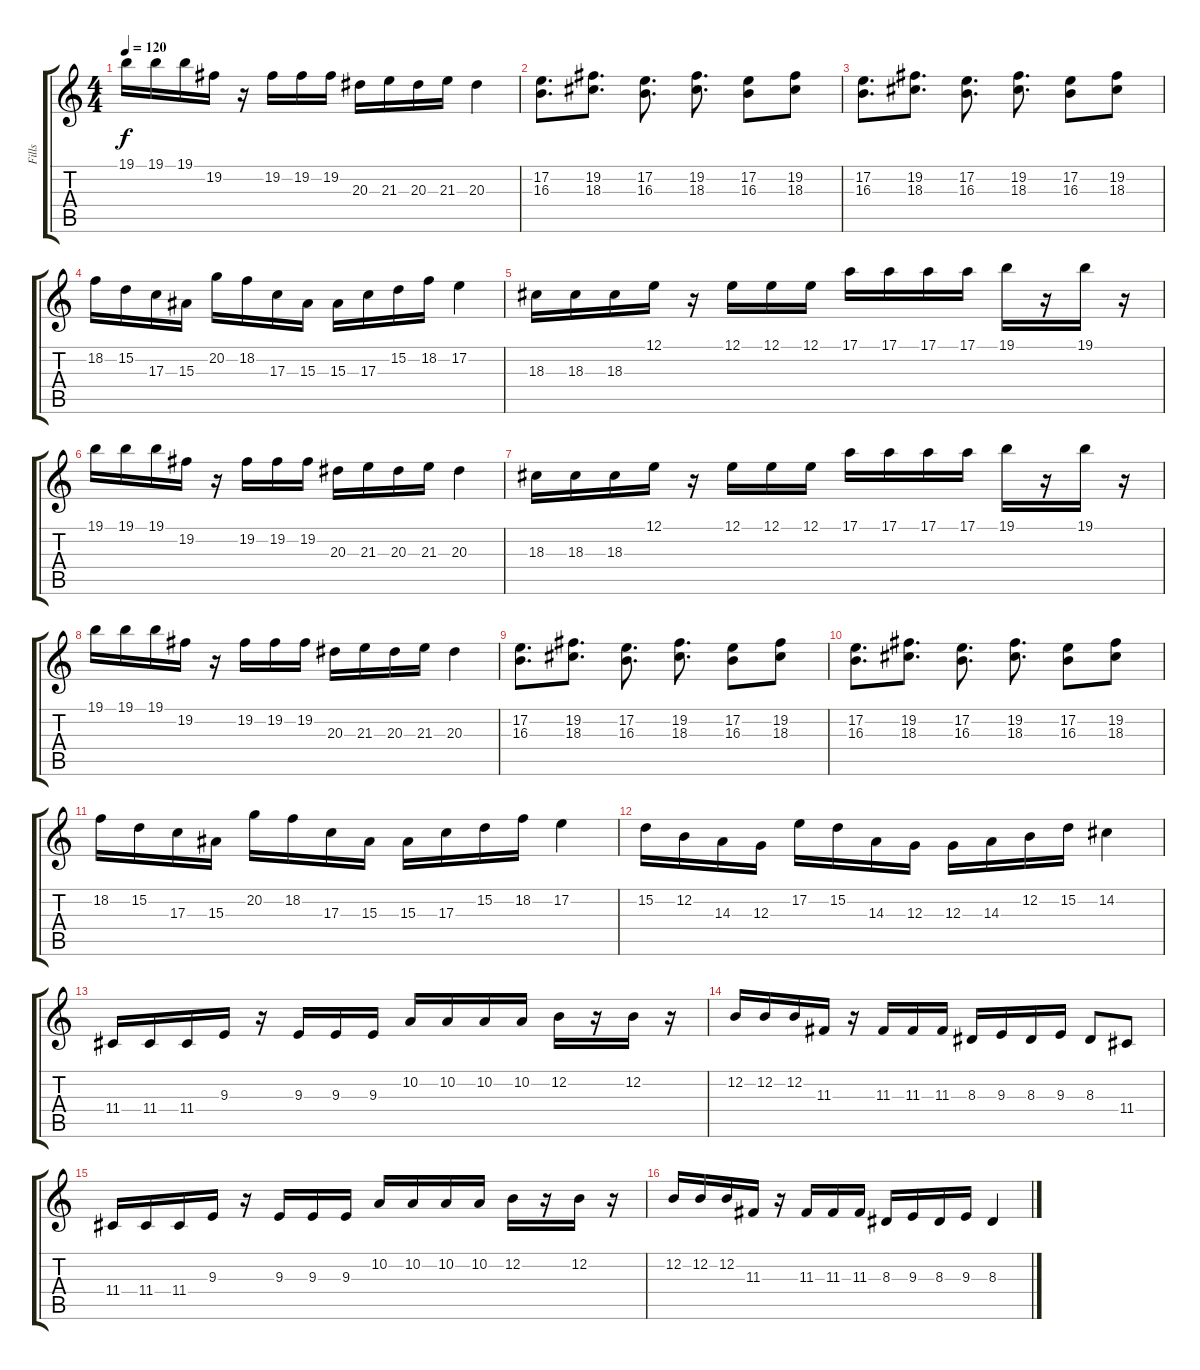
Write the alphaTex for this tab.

\track ("Fills" "Fills") {instrument rockorgan}
\staff {score tabs}
\tuning (E4 B3 G3 D3 A2 E2) {hide}
\ts (4 4)
\tempo 120
\clef g2
\ks c
19.1.16{dy f} 19.1.16 19.1.16 19.2.16 r.16 19.2.16 19.2.16 19.2.16 20.3.16 21.3.16 20.3.16 21.3.16 20.3.4 |
(17.2 16.3).8{d} (19.2 18.3).8{d} (17.2 16.3).8{d} (19.2 18.3).8{d} (17.2 16.3).8 (19.2 18.3).8 |
(17.2 16.3).8{d} (19.2 18.3).8{d} (17.2 16.3).8{d} (19.2 18.3).8{d} (17.2 16.3).8 (19.2 18.3).8 |
18.2.16 15.2.16 17.3.16 15.3.16 20.2.16 18.2.16 17.3.16 15.3.16 15.3.16 17.3.16 15.2.16 18.2.16 17.2.4 |
18.3.16 18.3.16 18.3.16 12.1.16 r.16 12.1.16 12.1.16 12.1.16 17.1.16 17.1.16 17.1.16 17.1.16 19.1.16 r.16 19.1.16 r.16 |
19.1.16 19.1.16 19.1.16 19.2.16 r.16 19.2.16 19.2.16 19.2.16 20.3.16 21.3.16 20.3.16 21.3.16 20.3.4 |
18.3.16 18.3.16 18.3.16 12.1.16 r.16 12.1.16 12.1.16 12.1.16 17.1.16 17.1.16 17.1.16 17.1.16 19.1.16 r.16 19.1.16 r.16 |
19.1.16 19.1.16 19.1.16 19.2.16 r.16 19.2.16 19.2.16 19.2.16 20.3.16 21.3.16 20.3.16 21.3.16 20.3.4 |
(17.2 16.3).8{d} (19.2 18.3).8{d} (17.2 16.3).8{d} (19.2 18.3).8{d} (17.2 16.3).8 (19.2 18.3).8 |
(17.2 16.3).8{d} (19.2 18.3).8{d} (17.2 16.3).8{d} (19.2 18.3).8{d} (17.2 16.3).8 (19.2 18.3).8 |
18.2.16 15.2.16 17.3.16 15.3.16 20.2.16 18.2.16 17.3.16 15.3.16 15.3.16 17.3.16 15.2.16 18.2.16 17.2.4 |
15.2.16 12.2.16 14.3.16 12.3.16 17.2.16 15.2.16 14.3.16 12.3.16 12.3.16 14.3.16 12.2.16 15.2.16 14.2.4 |
11.4.16 11.4.16 11.4.16 9.3.16 r.16 9.3.16 9.3.16 9.3.16 10.2.16 10.2.16 10.2.16 10.2.16 12.2.16 r.16 12.2.16 r.16 |
12.2.16 12.2.16 12.2.16 11.3.16 r.16 11.3.16 11.3.16 11.3.16 8.3.16 9.3.16 8.3.16 9.3.16 8.3.8 11.4.8 |
11.4.16 11.4.16 11.4.16 9.3.16 r.16 9.3.16 9.3.16 9.3.16 10.2.16 10.2.16 10.2.16 10.2.16 12.2.16 r.16 12.2.16 r.16 |
12.2.16 12.2.16 12.2.16 11.3.16 r.16 11.3.16 11.3.16 11.3.16 8.3.16 9.3.16 8.3.16 9.3.16 8.3.4
